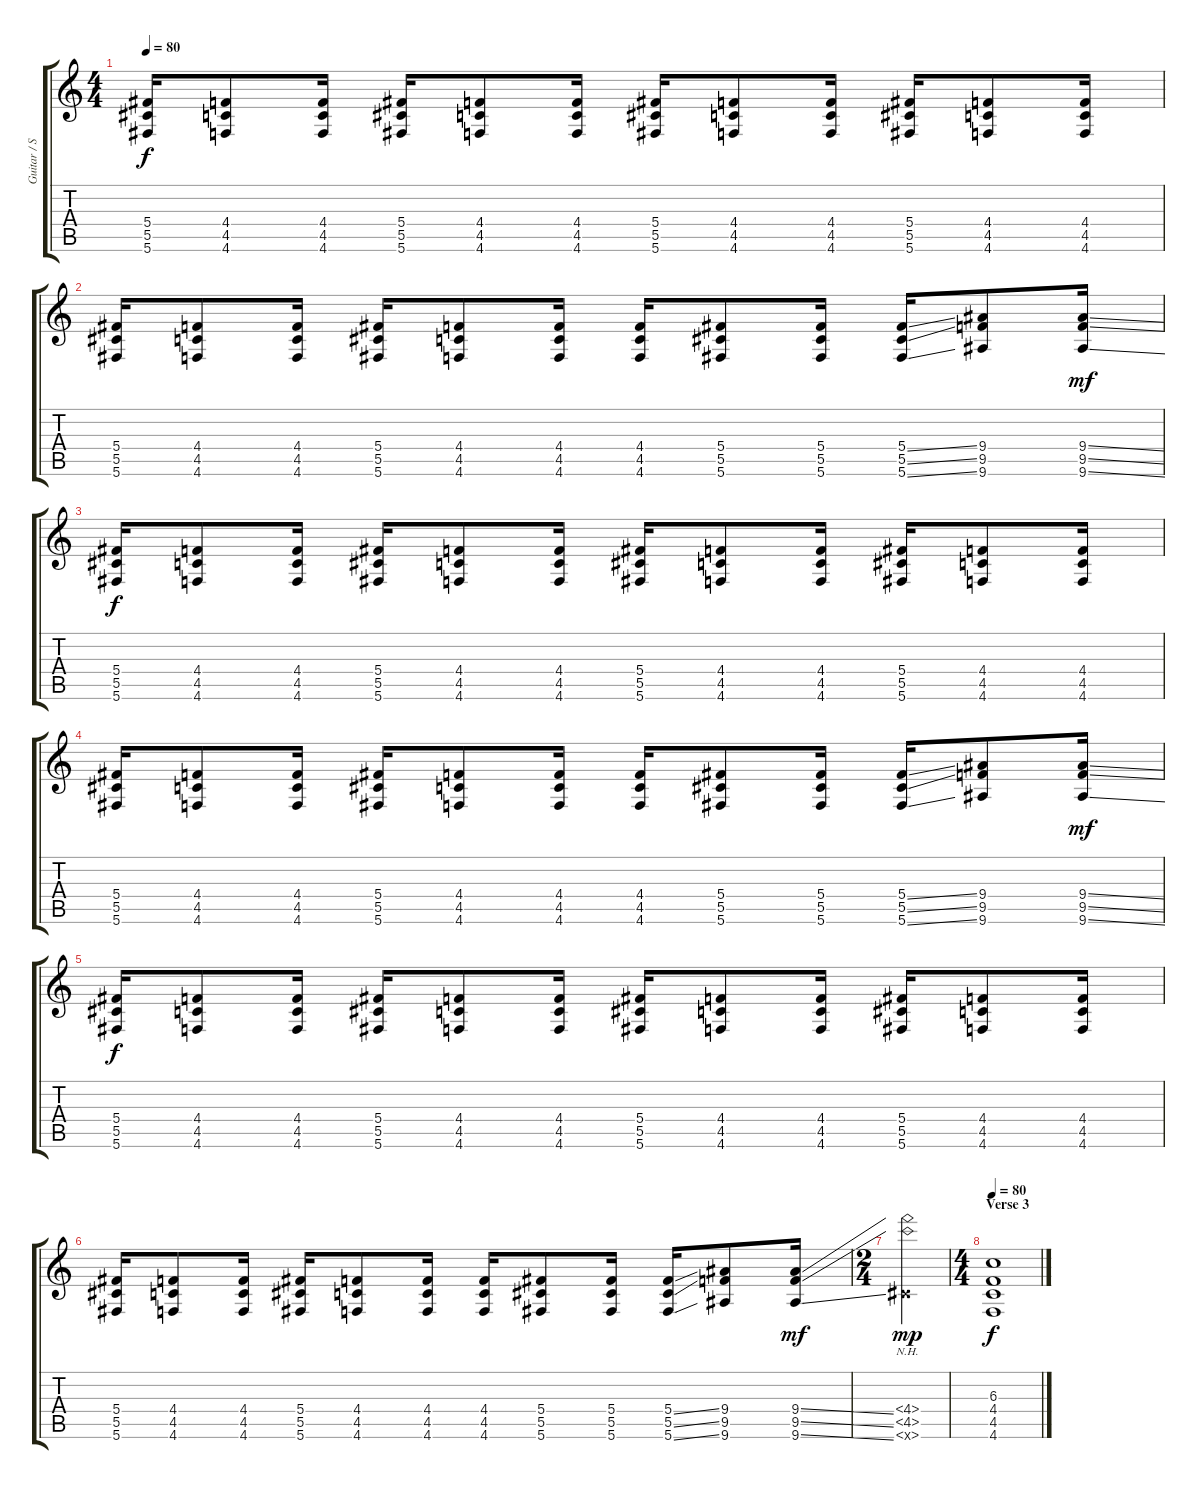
\track ("Guitar / Stef Carpenter" "Guitar / S") {instrument distortionguitar}
\staff {score tabs}
\tuning (Eb4 Bb3 Gb3 Db3 Ab2 Db2) {hide}
\ts (4 4)
\tempo 80
\clef g2
\ks c
(5.4 5.5 5.6).16{dy f} (4.4 4.5 4.6).8 (4.4 4.5 4.6).16 (5.4 5.5 5.6).16 (4.4 4.5 4.6).8 (4.4 4.5 4.6).16 (5.4 5.5 5.6).16 (4.4 4.5 4.6).8 (4.4 4.5 4.6).16 (5.4 5.5 5.6).16 (4.4 4.5 4.6).8 (4.4 4.5 4.6).16 |
(5.4 5.5 5.6).16 (4.4 4.5 4.6).8 (4.4 4.5 4.6).16 (5.4 5.5 5.6).16 (4.4 4.5 4.6).8 (4.4 4.5 4.6).16 (4.4 4.5 4.6).16 (5.4 5.5 5.6).8 (5.4 5.5 5.6).16 (5.4{ss} 5.5{ss} 5.6{ss}).16 (9.4 9.5 9.6).8 (9.4{ss} 9.5{ss} 9.6{ss}).16{dy mf} |
(5.4 5.5 5.6).16{dy f} (4.4 4.5 4.6).8 (4.4 4.5 4.6).16 (5.4 5.5 5.6).16 (4.4 4.5 4.6).8 (4.4 4.5 4.6).16 (5.4 5.5 5.6).16 (4.4 4.5 4.6).8 (4.4 4.5 4.6).16 (5.4 5.5 5.6).16 (4.4 4.5 4.6).8 (4.4 4.5 4.6).16 |
(5.4 5.5 5.6).16 (4.4 4.5 4.6).8 (4.4 4.5 4.6).16 (5.4 5.5 5.6).16 (4.4 4.5 4.6).8 (4.4 4.5 4.6).16 (4.4 4.5 4.6).16 (5.4 5.5 5.6).8 (5.4 5.5 5.6).16 (5.4{ss} 5.5{ss} 5.6{ss}).16 (9.4 9.5 9.6).8 (9.4{ss} 9.5{ss} 9.6{ss}).16{dy mf} |
(5.4 5.5 5.6).16{dy f} (4.4 4.5 4.6).8 (4.4 4.5 4.6).16 (5.4 5.5 5.6).16 (4.4 4.5 4.6).8 (4.4 4.5 4.6).16 (5.4 5.5 5.6).16 (4.4 4.5 4.6).8 (4.4 4.5 4.6).16 (5.4 5.5 5.6).16 (4.4 4.5 4.6).8 (4.4 4.5 4.6).16 |
(5.4 5.5 5.6).16 (4.4 4.5 4.6).8 (4.4 4.5 4.6).16 (5.4 5.5 5.6).16 (4.4 4.5 4.6).8 (4.4 4.5 4.6).16 (4.4 4.5 4.6).16 (5.4 5.5 5.6).8 (5.4 5.5 5.6).16 (5.4{ss} 5.5{ss} 5.6{ss}).16 (9.4 9.5 9.6).8 (9.4{ss} 9.5{ss} 9.6{ss}).16{dy mf} |
\ts (2 4)
(4.4{nh} 4.5{nh} 0.6{nh x}).2{dy mp} |
\ts (4 4)
\section ("" "Verse 3")
\tempo 80
(6.3 4.4 4.5 4.6).1{dy f volume 13}
